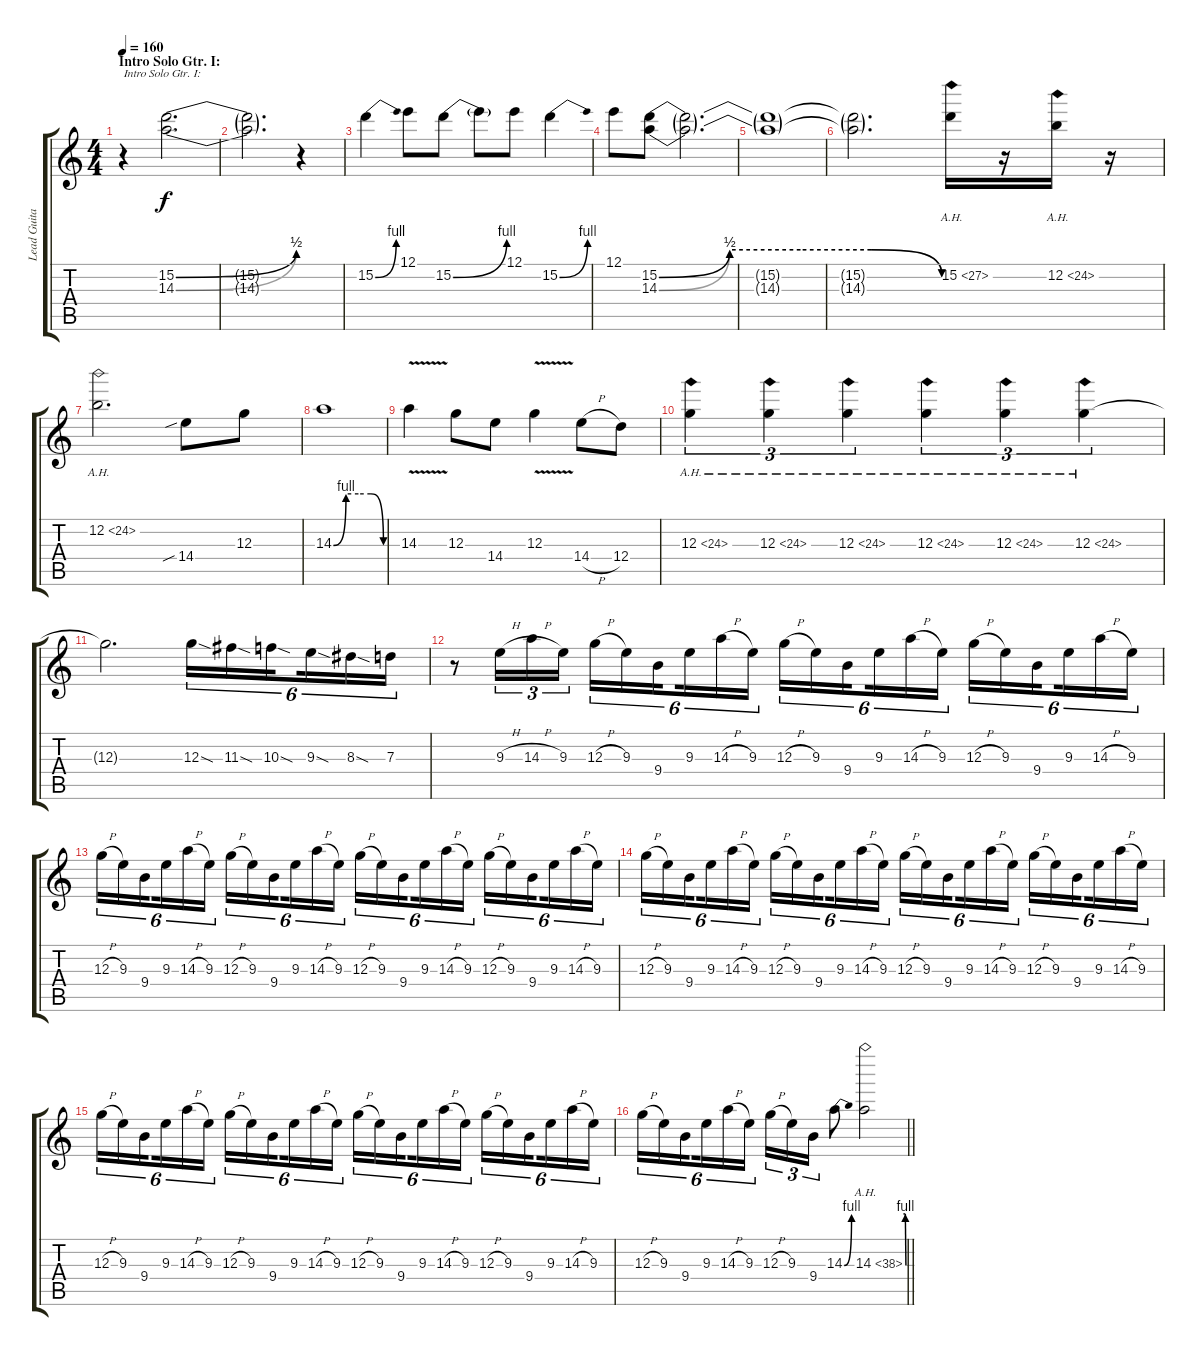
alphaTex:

\track ("Lead Guitar I" "Lead Guita") {instrument distortionguitar}
\staff {score tabs}
\tuning (E4 B3 G3 D3 A2 E2) {hide}
\ts (4 4)
\section ("" "Intro Solo Gtr. I:")
\tempo 160
\clef g2
\ks c
r.4{txt "Intro Solo Gtr. I:" dy f instrument distortionguitar} (15.2{be (bend 0 0 60 2)} 14.3{be (bend 0 0 60 2)}).2{d} |
(15.2{t} 14.3{t}).2{d} r.4 |
15.2{be (bend 0 0 60 4)}.4 12.1.8 15.2{be (bend 0 0 60 4)}.8 15.2{t}.8 12.1.8 15.2{be (bend 0 0 60 4)}.4 |
12.1.8 (15.2{be (custom 0 0 15 2 30 2 45 2 60 0)} 14.3{be (custom 0 0 15 2 30 2 45 2 60 0)}).8 (15.2{t} 14.3{t}).2{d} |
(15.2{t} 14.3{t}).1 |
(15.2{t} 14.3{t}).2{d} 15.2{ah 12}.16 r.16 12.2{ah 12}.16 r.16 |
12.2{ah 12}.2{d} 14.4{sib}.8 12.3.8 |
14.3{be (custom 0 0 15 4 30 4 45 4 60 0)}.1 |
14.3{v}.4 12.3.8 14.4.8 12.3{v}.4 14.4{h}.8 12.4.8 |
12.3{ah 12}.4{tu (3 2)} 12.3{ah 12}.4{tu (3 2)} 12.3{ah 12}.4{tu (3 2)} 12.3{ah 12}.4{tu (3 2)} 12.3{ah 12}.4{tu (3 2)} 12.3{ah 12}.4{tu (3 2)} |
12.3{t}.2{d} 12.3{sod}.16{tu (6 4) instrument guitarfretnoise} 11.3{sod}.16{tu (6 4)} 10.3{sod}.16{tu (6 4) beam splitsecondary} 9.3{sod}.16{tu (6 4)} 8.3{sod}.16{tu (6 4)} 7.3.16{tu (6 4)} |
r.8{instrument distortionguitar} 9.3{h}.16{tu (3 2)} 14.3{h}.16{tu (3 2)} 9.3.16{tu (3 2)} 12.3{h}.16{tu (6 4)} 9.3.16{tu (6 4)} 9.4.16{tu (6 4) beam splitsecondary} 9.3.16{tu (6 4)} 14.3{h}.16{tu (6 4)} 9.3.16{tu (6 4)} 12.3{h}.16{tu (6 4)} 9.3.16{tu (6 4)} 9.4.16{tu (6 4) beam splitsecondary} 9.3.16{tu (6 4)} 14.3{h}.16{tu (6 4)} 9.3.16{tu (6 4)} 12.3{h}.16{tu (6 4)} 9.3.16{tu (6 4)} 9.4.16{tu (6 4) beam splitsecondary} 9.3.16{tu (6 4)} 14.3{h}.16{tu (6 4)} 9.3.16{tu (6 4)} |
12.3{h}.16{tu (6 4)} 9.3.16{tu (6 4)} 9.4.16{tu (6 4) beam splitsecondary} 9.3.16{tu (6 4)} 14.3{h}.16{tu (6 4)} 9.3.16{tu (6 4)} 12.3{h}.16{tu (6 4)} 9.3.16{tu (6 4)} 9.4.16{tu (6 4) beam splitsecondary} 9.3.16{tu (6 4)} 14.3{h}.16{tu (6 4)} 9.3.16{tu (6 4)} 12.3{h}.16{tu (6 4)} 9.3.16{tu (6 4)} 9.4.16{tu (6 4) beam splitsecondary} 9.3.16{tu (6 4)} 14.3{h}.16{tu (6 4)} 9.3.16{tu (6 4)} 12.3{h}.16{tu (6 4)} 9.3.16{tu (6 4)} 9.4.16{tu (6 4) beam splitsecondary} 9.3.16{tu (6 4)} 14.3{h}.16{tu (6 4)} 9.3.16{tu (6 4)} |
12.3{h}.16{tu (6 4)} 9.3.16{tu (6 4)} 9.4.16{tu (6 4) beam splitsecondary} 9.3.16{tu (6 4)} 14.3{h}.16{tu (6 4)} 9.3.16{tu (6 4)} 12.3{h}.16{tu (6 4)} 9.3.16{tu (6 4)} 9.4.16{tu (6 4) beam splitsecondary} 9.3.16{tu (6 4)} 14.3{h}.16{tu (6 4)} 9.3.16{tu (6 4)} 12.3{h}.16{tu (6 4)} 9.3.16{tu (6 4)} 9.4.16{tu (6 4) beam splitsecondary} 9.3.16{tu (6 4)} 14.3{h}.16{tu (6 4)} 9.3.16{tu (6 4)} 12.3{h}.16{tu (6 4)} 9.3.16{tu (6 4)} 9.4.16{tu (6 4) beam splitsecondary} 9.3.16{tu (6 4)} 14.3{h}.16{tu (6 4)} 9.3.16{tu (6 4)} |
12.3{h}.16{tu (6 4)} 9.3.16{tu (6 4)} 9.4.16{tu (6 4) beam splitsecondary} 9.3.16{tu (6 4)} 14.3{h}.16{tu (6 4)} 9.3.16{tu (6 4)} 12.3{h}.16{tu (6 4)} 9.3.16{tu (6 4)} 9.4.16{tu (6 4) beam splitsecondary} 9.3.16{tu (6 4)} 14.3{h}.16{tu (6 4)} 9.3.16{tu (6 4)} 12.3{h}.16{tu (6 4)} 9.3.16{tu (6 4)} 9.4.16{tu (6 4) beam splitsecondary} 9.3.16{tu (6 4)} 14.3{h}.16{tu (6 4)} 9.3.16{tu (6 4)} 12.3{h}.16{tu (6 4)} 9.3.16{tu (6 4)} 9.4.16{tu (6 4) beam splitsecondary} 9.3.16{tu (6 4)} 14.3{h}.16{tu (6 4)} 9.3.16{tu (6 4)} |
\barLineRight lightlight
12.3{h}.16{tu (6 4)} 9.3.16{tu (6 4)} 9.4.16{tu (6 4) beam splitsecondary} 9.3.16{tu (6 4)} 14.3{h}.16{tu (6 4)} 9.3.16{tu (6 4)} 12.3{h}.16{tu (3 2)} 9.3.16{tu (3 2)} 9.4.16{tu (3 2)} 14.3{be (bend 0 0 60 4)}.8 14.3{be (custom 0 0 21 0 30 4 60 4) ah 24}.2
